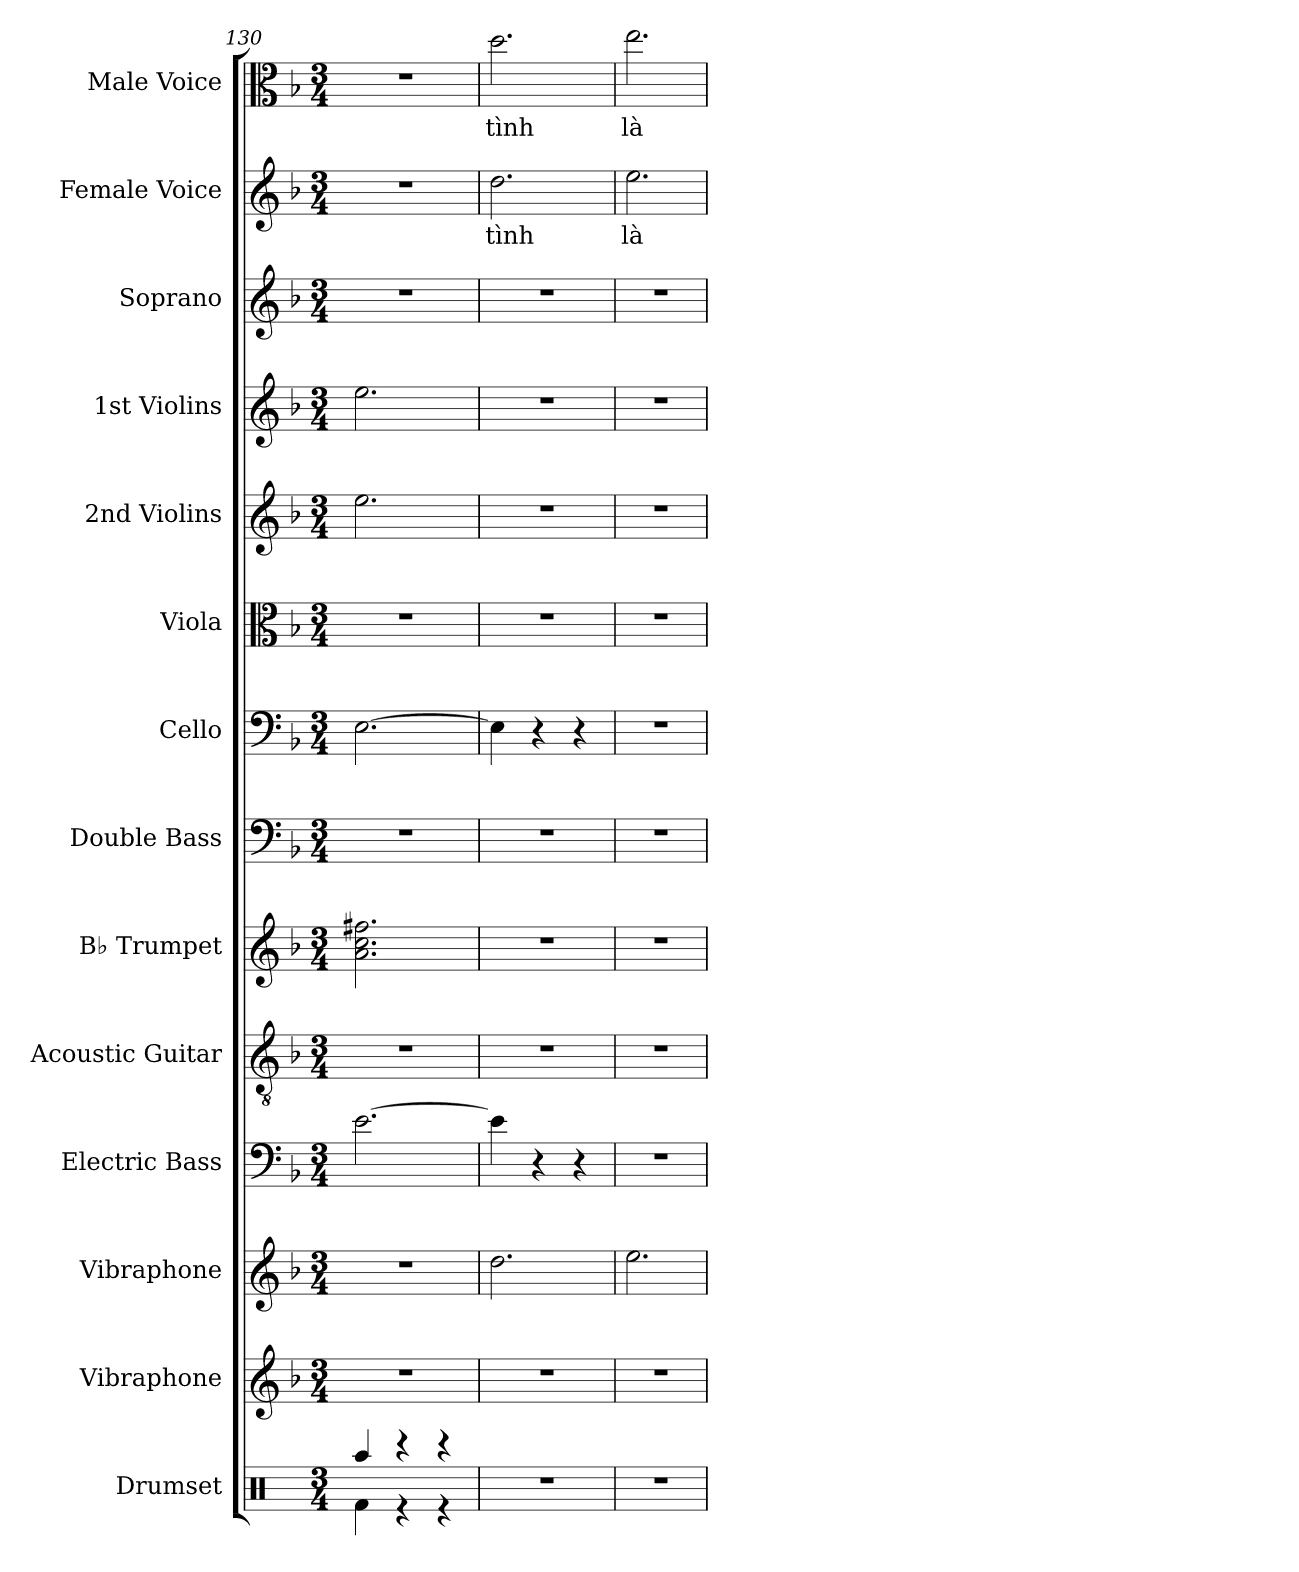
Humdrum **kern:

**kern	**kern	**kern	**kern	**kern	**kern	**kern	**kern	**kern	**kern	**kern	**kern	**kern	**text	**kern	**text
*part14	*part13	*part12	*part11	*part10	*part9	*part8	*part7	*part6	*part5	*part4	*part3	*part2	*part2	*part1	*part1
*staff14	*staff13	*staff12	*staff11	*staff10	*staff9	*staff8	*staff7	*staff6	*staff5	*staff4	*staff3	*staff2	*staff2	*staff1	*staff1
*I"Drumset	*I"Vibraphone	*I"Vibraphone	*I"Electric Bass	*I"Acoustic Guitar	*I"B♭ Trumpet	*I"Double Bass	*I"Cello	*I"Viola	*I"2nd Violins	*I"1st Violins	*I"Soprano	*I"Female Voice	*	*I"Male Voice	*
*I'D. Set	*I'Vib.	*I'Vib.	*I'El. B.	*I'Guit.	*I'B♭ Tpt.	*I'Db.	*I'Cel.	*I'Vla.	*I'2nd Vln.	*I'1st Vln.	*I'S.	*I'F.	*	*I'M.	*
*clefX	*clefG2	*clefG2	*clefF4	*clefGv2	*clefG2	*clefF4	*clefF4	*clefC3	*clefG2	*clefG2	*clefG2	*clefG2	*	*clefC3	*
*	*	*	*ITrd7c12	*	*ITrd1c2	*ITrd7c12	*	*	*	*	*	*	*	*	*
*k[]	*k[b-]	*k[b-]	*k[b-]	*k[b-]	*k[b-e-a-]	*k[b-]	*k[b-]	*k[b-]	*k[b-]	*k[b-]	*k[b-]	*k[b-]	*	*k[b-]	*
*	*F:	*F:	*	*F:	*E-:	*	*F:	*F:	*F:	*F:	*F:	*F:	*	*F:	*
*M3/4	*M3/4	*M3/4	*M3/4	*M3/4	*M3/4	*M3/4	*M3/4	*M3/4	*M3/4	*M3/4	*M3/4	*M3/4	*	*M3/4	*
=130	=130	=130	=130	=130	=130	=130	=130	=130	=130	=130	=130	=130	=130	=130	=130
*^	*	*	*	*	*	*	*	*	*	*	*	*	*	*	*
4Raa/	4Rf\	2.r	2.r	[2.E\	2.r	2.g\ 2.b-\ 2.een\	2.r	[2.E\	2.r	2.ee\	2.ee\	2.r	2.r	.	2.r	.
4r	4r	.	.	.	.	.	.	.	.	.	.	.	.	.	.	.
4r	4r	.	.	.	.	.	.	.	.	.	.	.	.	.	.	.
=131	=131	=131	=131	=131	=131	=131	=131	=131	=131	=131	=131	=131	=131	=131	=131	=131
!	!	!	!	!	!	!	!	!	!	!	!	!	!	!LO:LY:b	!	!LO:LY:b
*v	*v	*	*	*	*	*	*	*	*	*	*	*	*	*	*	*
2.r	2.r	2.dd\	4E\]	2.r	2.r	2.r	4E\]	2.r	2.r	2.r	2.r	2.dd\	tình	2.dd\	tình
.	.	.	4r	.	.	.	4r	.	.	.	.	.	.	.	.
.	.	.	4r	.	.	.	4r	.	.	.	.	.	.	.	.
=132	=132	=132	=132	=132	=132	=132	=132	=132	=132	=132	=132	=132	=132	=132	=132
!	!	!	!	!	!	!	!	!	!	!	!	!	!LO:LY:b	!	!LO:LY:b
2.r	2.r	2.ee\	2.r	2.r	2.r	2.r	2.r	2.r	2.r	2.r	2.r	2.ee\	là	2.ee\	là
=	=	=	=	=	=	=	=	=	=	=	=	=	=	=	=
*-	*-	*-	*-	*-	*-	*-	*-	*-	*-	*-	*-	*-	*-	*-	*-
